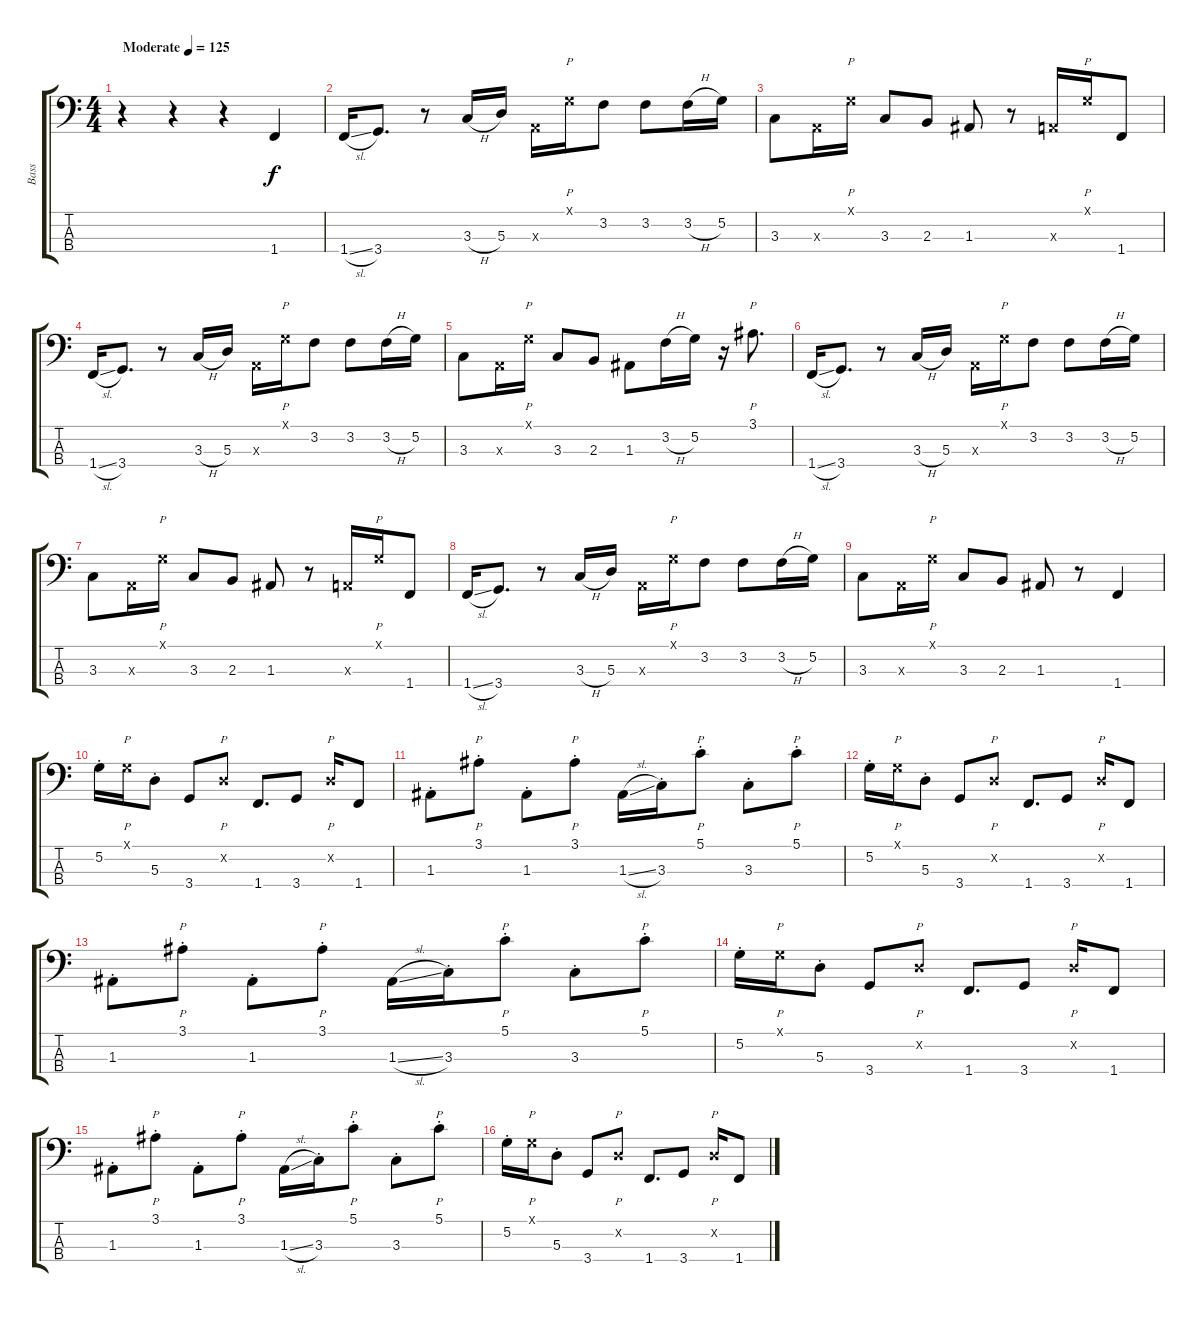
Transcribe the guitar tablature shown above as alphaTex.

\track ("Bass" "Bass") {instrument slapbass1}
\staff {score tabs}
\tuning (G2 D2 A1 E1) {hide}
\ts (4 4)
\tempo (125 "Moderate")
\clef f4
\ks c
r.4{dy f instrument slapbass1} r.4 r.4 1.4.4 |
1.4{sl}.16 3.4.8{d} r.8 3.3{h}.16 5.3.16 0.3{x}.16 0.1{x}.16{p} 3.2.8 3.2.8 3.2{h}.16 5.2.16 |
3.3.8 0.3{x}.16 0.1{x}.16{p} 3.3.8 2.3.8 1.3.8 r.8 0.3{x}.16 0.1{x}.16{p} 1.4.8 |
1.4{sl}.16 3.4.8{d} r.8 3.3{h}.16 5.3.16 0.3{x}.16 0.1{x}.16{p} 3.2.8 3.2.8 3.2{h}.16 5.2.16 |
3.3.8 0.3{x}.16 0.1{x}.16{p} 3.3.8 2.3.8 1.3.8 3.2{h}.16 5.2.16 r.16 3.1.8{p d} |
1.4{sl}.16 3.4.8{d} r.8 3.3{h}.16 5.3.16 0.3{x}.16 0.1{x}.16{p} 3.2.8 3.2.8 3.2{h}.16 5.2.16 |
3.3.8 0.3{x}.16 0.1{x}.16{p} 3.3.8 2.3.8 1.3.8 r.8 0.3{x}.16 0.1{x}.16{p} 1.4.8 |
1.4{sl}.16 3.4.8{d} r.8 3.3{h}.16 5.3.16 0.3{x}.16 0.1{x}.16{p} 3.2.8 3.2.8 3.2{h}.16 5.2.16 |
3.3.8 0.3{x}.16 0.1{x}.16{p} 3.3.8 2.3.8 1.3.8 r.8 1.4.4 |
5.2{st}.16 0.1{x}.16{p} 5.3{st}.8 3.4.8 0.2{x}.8{p} 1.4.8{d} 3.4.8 0.2{x}.16{p} 1.4.8 |
1.3{st}.8 3.1{st}.8{p} 1.3{st}.8 3.1{st}.8{p} 1.3{sl}.16 3.3{st}.16 5.1{st}.8{p} 3.3{st}.8 5.1{st}.8{p} |
5.2{st}.16 0.1{x}.16{p} 5.3{st}.8 3.4.8 0.2{x}.8{p} 1.4.8{d} 3.4.8 0.2{x}.16{p} 1.4.8 |
1.3{st}.8 3.1{st}.8{p} 1.3{st}.8 3.1{st}.8{p} 1.3{sl}.16 3.3{st}.16 5.1{st}.8{p} 3.3{st}.8 5.1{st}.8{p} |
5.2{st}.16 0.1{x}.16{p} 5.3{st}.8 3.4.8 0.2{x}.8{p} 1.4.8{d} 3.4.8 0.2{x}.16{p} 1.4.8 |
1.3{st}.8 3.1{st}.8{p} 1.3{st}.8 3.1{st}.8{p} 1.3{sl}.16 3.3{st}.16 5.1{st}.8{p} 3.3{st}.8 5.1{st}.8{p} |
5.2{st}.16 0.1{x}.16{p} 5.3{st}.8 3.4.8 0.2{x}.8{p} 1.4.8{d} 3.4.8 0.2{x}.16{p} 1.4.8
